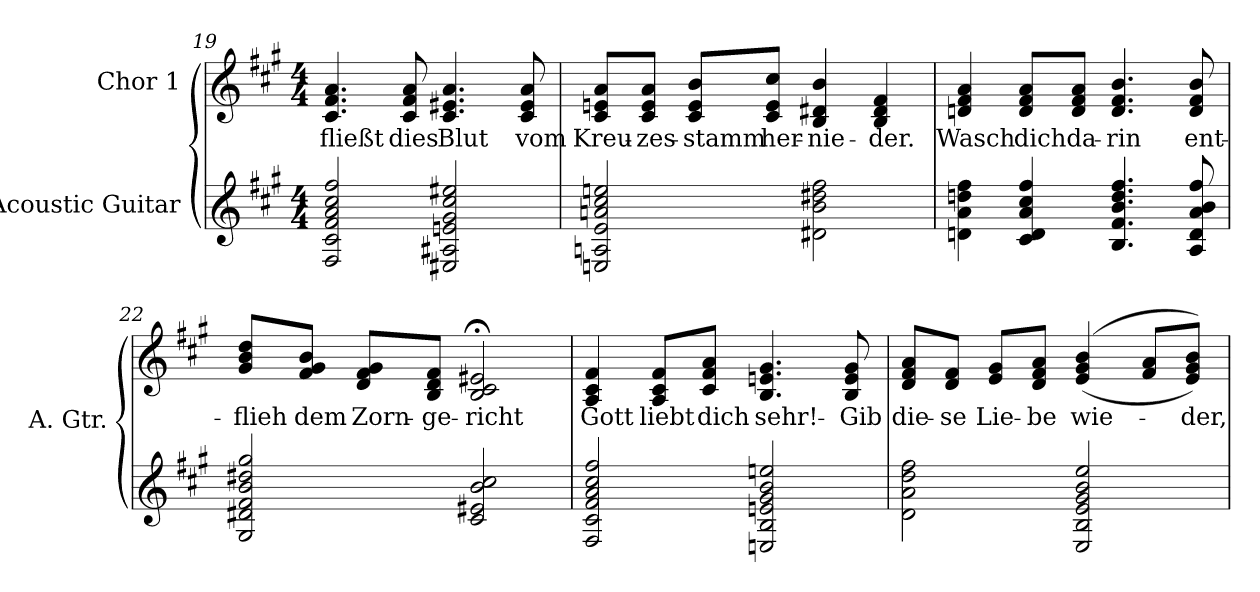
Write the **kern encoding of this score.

**kern	**kern	**text
*part2	*part1	*part1
*staff2	*staff1	*staff1
*I"Acoustic Guitar	*I"Chor 1	*
*I'A. Gtr.	*	*
!!LO:PB:g=z
*clefG2	*clefG2	*
*ITrd7c12	*	*
*k[f#c#g#]	*k[f#c#g#]	*
*f#:	*f#:	*
*M4/4	*M4/4	*
=19	=19	=19
!	!	!LO:LY:b:color=#000000
2FF#i/ 2C#i 2F#i 2Ai 2c#i 2f#i	4.c#i/ 4.f#i 4.ai	fließt
!	!	!LO:LY:b:color=#000000
.	8c#i/ 8f#i 8ai	dies
!	!	!LO:LY:b:color=#000000
2EE#Xi/ 2AA#Xi 2Eni 2G#i 2c#i 2e#Xi	4.c#i/ 4.e#Xi 4.ai	Blut
!	!	!LO:LY:b:color=#000000
.	8c#i/ 8e#i 8ai	vom
=20	=20	=20
!	!	!LO:LY:b:color=#000000
2EEni/ 2AAni 2Ei 2Ani 2c#i 2eni	8c#i/ 8eni/ 8ai/L	Kreu-
!	!	!LO:LY:b:color=#000000
.	8c#i/ 8ei/ 8ai/J	-zes-
!	!	!LO:LY:b:color=#000000
.	8c#i/ 8ei/ 8bi/L	-stamm
!	!	!LO:LY:b:color=#000000
.	8c#i/ 8ei/ 8cc#i/J	her-
!	!	!LO:LY:b:color=#000000
2D#Xi\ 2Bi 2d#Xi 2f#i	4Bi/ 4d#Xi 4bi	-nie-
!	!	!LO:LY:b:color=#000000
.	4Bi/ 4d#i 4f#i	-der.
!!LO:LB:g=z
=21	=21	=21
!	!	!LO:LY:b:color=#000000
4Dni\ 4Ai 4dni 4f#i	4dni/ 4f#i 4ai	Wasch
!	!	!LO:LY:b:color=#000000
4C#i/ 4Di 4Ai 4c#i 4f#i	8di/ 8f#i/ 8ai/L	dich
!	!	!LO:LY:b:color=#000000
.	8di/ 8f#i/ 8ai/J	da-
!	!	!LO:LY:b:color=#000000
4.BBi/ 4.F#i 4.Bi 4.di 4.f#i	4.di/ 4.f#i 4.bi	-rin
!	!	!LO:LY:b:color=#000000
8AAi/ 8Di 8Ai 8Bi 8f#i	8di/ 8f#i 8bi	ent-
=22	=22	=22
!	!	!LO:LY:b:color=#000000
2GG#i/ 2D#Xi 2F#i 2Bi 2d#Xi 2g#i	8g#i/ 8bi/ 8ddi/L	-flieh
!	!	!LO:LY:b:color=#000000
.	8f#i/ 8g#i/ 8bi/J	dem
!	!	!LO:LY:b:color=#000000
.	8di/ 8f#i/ 8g#i/L	Zorn-
!	!	!LO:LY:b:color=#000000
.	8Bi/ 8di/ 8f#i/J	-ge-
!	!	!LO:LY:b:color=#000000
2C#i/ 2E#Xi 2Bi 2c#i	2Bi/; 2c#i; 2e#Xi;	-richt
=23	=23	=23
!	!	!LO:LY:b:color=#000000
2FF#i/ 2C#i 2F#i 2Ai 2c#i 2f#i	4Ai/ 4c#i 4f#i	Gott
!	!	!LO:LY:b:color=#000000
.	8Ai/ 8c#i/ 8f#i/L	liebt
!	!	!LO:LY:b:color=#000000
.	8c#i/ 8f#i/ 8ai/J	dich
!	!	!LO:LY:b:color=#000000
2EEni/ 2BBi 2Eni 2G#i 2Bi 2eni	4.Bi/ 4.eni 4.g#i	sehr!-
!	!	!LO:LY:b:color=#000000
.	8Bi/ 8ei 8g#i	-Gib
!!LO:LB:g=z
=24	=24	=24
!	!	!LO:LY:b:color=#000000
2Di\ 2Ai 2di 2f#i	8di/ 8f#i/ 8ai/L	die-
!	!	!LO:LY:b:color=#000000
.	8di/ 8f#i/J	-se
!	!	!LO:LY:b:color=#000000
.	8ei/ 8g#i/L	Lie-
!	!	!LO:LY:b:color=#000000
.	8di/ 8f#i/ 8ai/J	-be
!	!	!LO:LY:b:color=#000000
2EEi/ 2BBi 2Ei 2G#i 2Bi 2ei	((4ei/ 4g#i 4bi	wie-
.	8f#i/ 8ai/L	.
!	!	!LO:LY:b:color=#000000
.	8ei/ 8g#i/ 8bi/J))	-der,
=	=	=
*-	*-	*-
